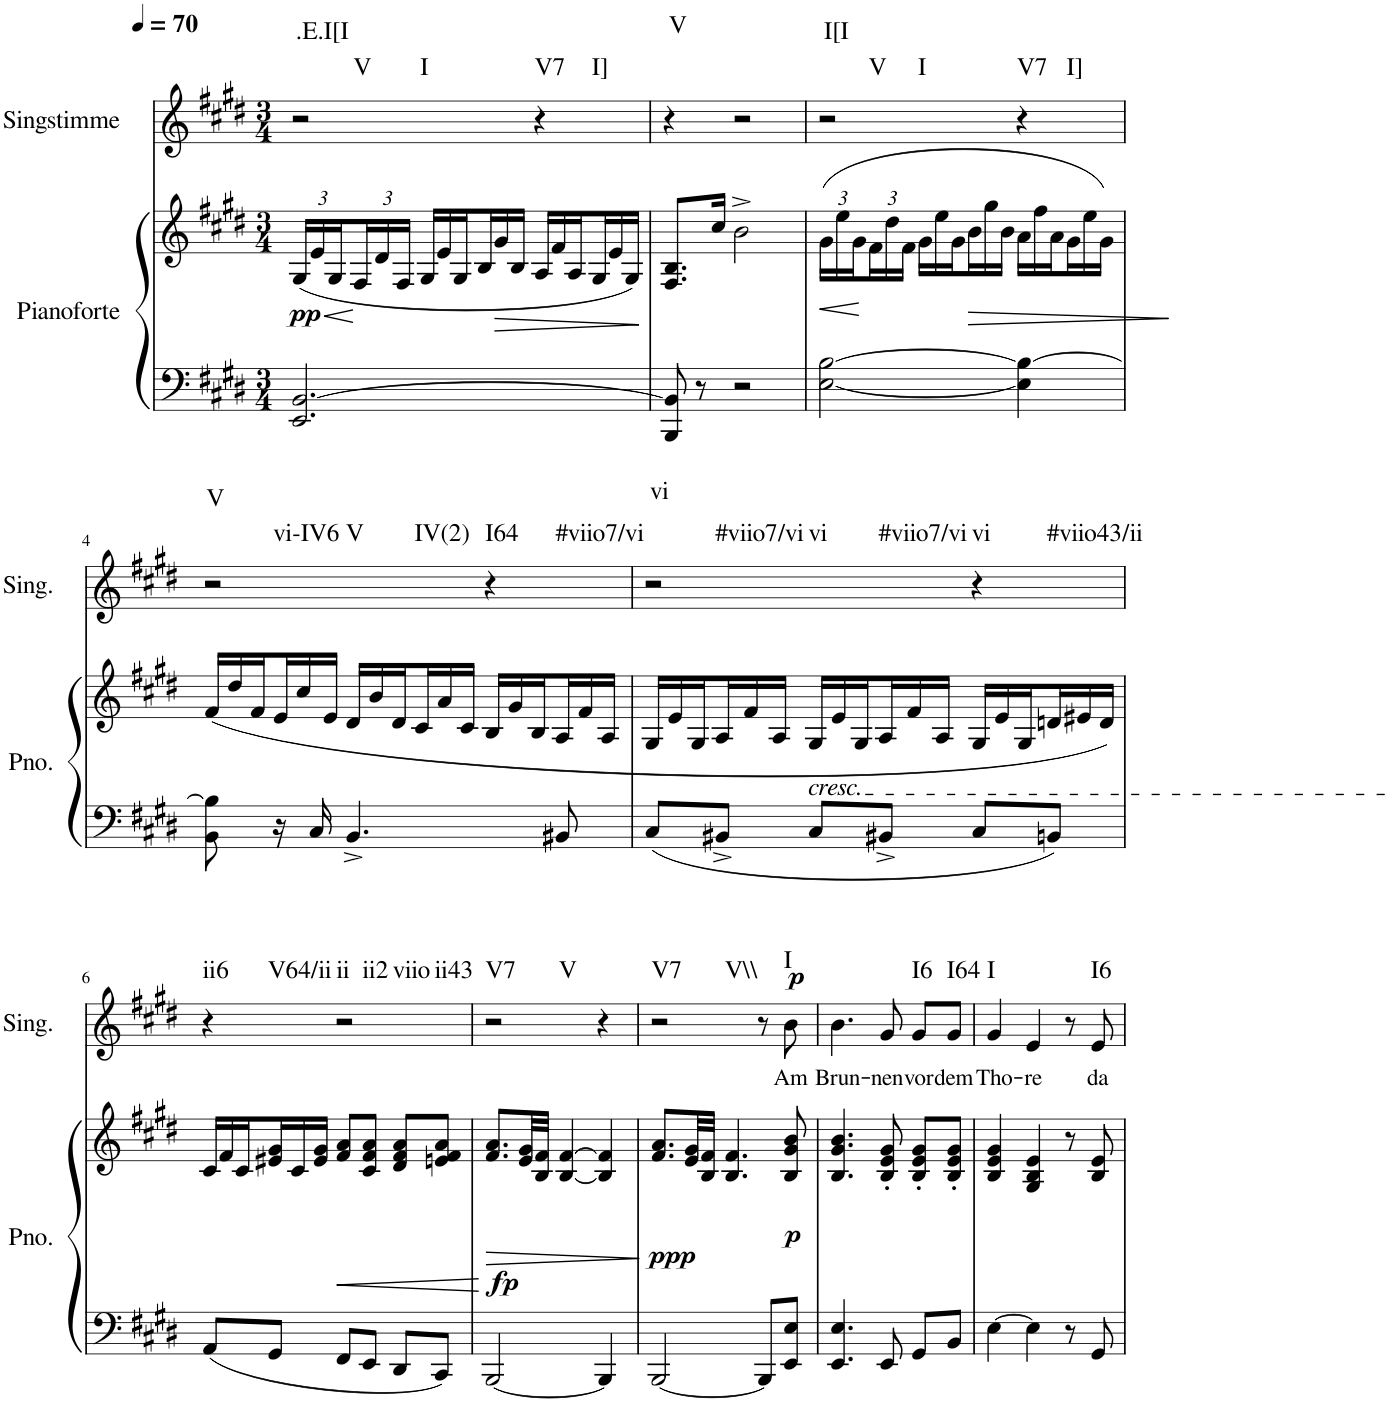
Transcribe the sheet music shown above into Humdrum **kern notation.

**kern	**kern	**dynam	**kern	**text	**dynam	**harte
*part2	*part2	*part2	*part1	*part1	*part1	*part1
*staff3	*staff2	*staff2/3	*staff1	*staff1	*staff1	*
*I"Pianoforte	*	*	*I"Singstimme	*	*	*
*I'Pno.	*	*	*I'Sing.	*	*	*
*clefF4	*clefG2	*	*clefG2	*	*	*
*k[f#c#g#d#]	*k[f#c#g#d#]	*	*k[f#c#g#d#]	*	*	*
*M3/4	*M3/4	*	*M3/4	*	*	*
*MM70	*MM70	*	*MM70	*	*	*
*	*Xbrackettup	*	*	*	*	*
=1	=1	=1	=1	=1	=1	=1
!	!	!LO:DY:a=2	!	!	!	!LO:H:n=1:kt=.E.I[I
!	!	!	!	!	!	!LO:H:n=2:kt=V
!	!	!	!	!	!	!LO:H:n=3:kt=I
2.EE/ [2.BB/	(24G#/LL	pp	2r	.	.	N N N
.	24e/	.	.	.	.	.
.	24G#/	.	.	.	.	.
.	24F#/	.	.	.	.	.
.	24d#/	.	.	.	.	.
.	24F#/JJ	.	.	.	.	.
*	*Xtuplet	*	*	*	*	*
.	24G#/LL	.	.	.	.	.
.	24e/	.	.	.	.	.
.	24G#/	.	.	.	.	.
.	24B/	.	.	.	.	.
!	!	!LO:HP:b	!	!	!	!
.	24g#/	>	.	.	.	.
.	24B/JJ	.	.	.	.	.
!	!	!	!	!	!	!LO:H:n=1:kt=V7
!	!	!	!	!	!	!LO:H:n=2:kt=I]
.	24A/LL	.	4r	.	.	N N
.	24f#/	.	.	.	.	.
.	24A/	.	.	.	.	.
.	24G#/	.	.	.	.	.
.	24e/	.	.	.	.	.
.	24G#/JJ)	.	.	.	.	.
.	.	]	.	.	.	.
=2	=2	=2	=2	=2	=2	=2
!	!	!	!	!	!	!LO:H:kt=V
8BBB/ 8BB/]	8.F#/ 8.B/L	.	4r	.	.	N
8r	.	.	.	.	.	.
.	16cc#/Jk	.	.	.	.	.
2r	2b^\	.	2r	.	.	.
=3	=3	=3	=3	=3	=3	=3
*	*tuplet	*	*	*	*	*
!	!	!	!	!	!	!LO:H:n=1:kt=I[I
!	!	!	!	!	!	!LO:H:n=2:kt=V
!	!	!	!	!	!	!LO:H:n=3:kt=I
[2E\ [2B\	(24g#\LL	.	2r	.	.	N N N
.	24ee\	.	.	.	.	.
.	24g#\	.	.	.	.	.
.	24f#\	.	.	.	.	.
.	24dd#\	.	.	.	.	.
.	24f#\JJ	.	.	.	.	.
*	*Xtuplet	*	*	*	*	*
.	24g#\LL	.	.	.	.	.
.	24ee\	.	.	.	.	.
.	24g#\	.	.	.	.	.
!	!	!LO:HP:b	!	!	!	!
.	24b\	>	.	.	.	.
.	24gg#\	]	.	.	.	.
.	24b\JJ	.	.	.	.	.
!	!	!	!	!	!	!LO:H:n=1:kt=V7
!	!	!	!	!	!	!LO:H:n=2:kt=I]
4E\] 4B\_	24a\LL	.	4r	.	.	N N
.	24ff#\	.	.	.	.	.
.	24a\	.	.	.	.	.
.	24g#\	.	.	.	.	.
.	24ee\	.	.	.	.	.
.	24g#\JJ)	.	.	.	.	.
!!LO:LB:g=z
=4	=4	=4	=4	=4	=4	=4
!	!	!	!	!	!	!LO:H:n=1:kt=V
!	!	!	!	!	!	!LO:H:n=2:kt=vi-IV6
!	!	!	!	!	!	!LO:H:n=3:kt=V
!	!	!	!	!	!	!LO:H:n=4:kt=IV(2)
8BB\ 8B\]	(24f#/LL	.	2r	.	.	N N N N
.	24dd#/	.	.	.	.	.
.	24f#/	.	.	.	.	.
16r	24e/	.	.	.	.	.
.	24cc#/	.	.	.	.	.
16C#/	.	.	.	.	.	.
.	24e/JJ	.	.	.	.	.
4.BB^/	24d#/LL	.	.	.	.	.
.	24b/	.	.	.	.	.
.	24d#/	.	.	.	.	.
.	24c#/	.	.	.	.	.
.	24a/	.	.	.	.	.
.	24c#/JJ	.	.	.	.	.
!	!	!	!	!	!	!LO:H:n=1:kt=I64
!	!	!	!	!	!	!LO:H:n=2:kt=#viio7/vi
.	24B/LL	.	4r	.	.	N N
.	24g#/	.	.	.	.	.
.	24B/	.	.	.	.	.
8BB#X/	24A/	.	.	.	.	.
.	24f#/	.	.	.	.	.
.	24A/JJ	.	.	.	.	.
=5	=5	=5	=5	=5	=5	=5
!	!	!	!	!	!	!LO:H:n=1:kt=vi
!	!	!	!	!	!	!LO:H:n=2:kt=#viio7/vi
!	!	!	!	!	!	!LO:H:n=3:kt=vi
!	!	!	!	!	!	!LO:H:n=4:kt=#viio7/vi
8C#/L	24G#/LL	.	2r	.	.	N N N N
.	24e/	.	.	.	.	.
.	24G#/	.	.	.	.	.
8BB#X^/J	24A/	.	.	.	.	.
.	24f#/	.	.	.	.	.
.	24A/JJ	.	.	.	.	.
!	!LO:TX:b:i:t=cresc.	!	!	!	!	!
8C#/L	24G#/LL	.	.	.	.	.
.	24e/	.	.	.	.	.
.	24G#/	.	.	.	.	.
8BB#X^/J	24A/	.	.	.	.	.
.	24f#/	.	.	.	.	.
.	24A/JJ	.	.	.	.	.
!	!	!	!	!	!	!LO:H:n=1:kt=vi
!	!	!	!	!	!	!LO:H:n=2:kt=#viio43/ii
8C#/L	24G#/LL	.	4r	.	.	N N
.	24e/	.	.	.	.	.
.	24G#/	.	.	.	.	.
8BBn/J	24dn/	.	.	.	.	.
.	24e#X/	.	.	.	.	.
.	24d/JJ)	.	.	.	.	.
!!LO:LB:g=z
=6	=6	=6	=6	=6	=6	=6
!	!	!	!	!	!	!LO:H:n=1:kt=ii6
!	!	!	!	!	!	!LO:H:n=2:kt=V64/ii
8AA/L	24c#/LL	.	4r	.	.	N N
.	24f#/	.	.	.	.	.
.	24c#/	.	.	.	.	.
8GG#/J	24e#X/ 24g#/	.	.	.	.	.
.	24c#/	.	.	.	.	.
.	24e#/ 24g#/JJ	.	.	.	.	.
!	!	!	!	!	!	!LO:H:n=1:kt=ii
!	!	!	!	!	!	!LO:H:n=2:kt=ii2
!	!	!	!	!	!	!LO:H:n=3:kt=viio
!	!	!	!	!	!	!LO:H:n=4:kt=ii43
8FF#/L	8f#/ 8a/L	.	2r	.	.	N N N N
8EE/J	8c#/ 8f#/ 8a/J	.	.	.	.	.
8DD#/L	8d#/ 8f#/ 8a/L	.	.	.	.	.
8CC#/J	8en/ 8f#/ 8a/J	.	.	.	.	.
=7	=7	=7	=7	=7	=7	=7
!	!	!LO:HP:b	!	!	!	!
!	!	!LO:DY:n=1:a=2	!	!	!	!LO:H:n=1:kt=V7
!	!	!	!	!	!	!LO:H:n=2:kt=V
[2BBB/	8.f#/ 8.a/L	> fp	2r	.	.	N N
.	32e/ 32g#/LL	.	.	.	.	.
.	32B/ 32f#/JJJ	.	.	.	.	.
.	[4B/ [4f#/	.	.	.	.	.
4BBB/]	4B/] 4f#/]	.	4r	.	.	.
.	.	]	.	.	.	.
=8	=8	=8	=8	=8	=8	=8
!	!	!LO:DY:b	!	!	!	!LO:H:n=1:kt=V7
!	!	!	!	!	!	!LO:H:n=2:kt=V\\
[2BBB/	8.f#/ 8.a/L	ppp	2r	.	.	N N
.	32e/ 32g#/LL	.	.	.	.	.
.	32B/ 32f#/JJJ	.	.	.	.	.
.	4.B/ 4.f#/	.	.	.	.	.
8BBB/L]	.	.	8r	.	.	.
!	!	!LO:DY:b	!	!LO:LY:b	!LO:DY:a	!LO:H:kt=I
8EE/ 8E/J	8B/ 8g#/ 8b/	p	8b\	Am	p	N
=9	=9	=9	=9	=9	=9	=9
!	!	!	!	!LO:LY:b	!	!
4.EE/ 4.E/	4.B/ 4.g#/ 4.b/	.	4.b\	Brun-	.	.
!	!	!	!	!LO:LY:b	!	!
8EE/	8B/' 8e/' 8g#/'	.	8g#/	-nen	.	.
!	!	!	!	!LO:LY:b	!	!LO:H:kt=I6
8GG#/L	8B/' 8e/' 8g#/'L	.	8g#/L	vor	.	N
!	!	!	!	!LO:LY:b	!	!LO:H:kt=I64
8BB/J	8B/' 8e/' 8g#/'J	.	8g#/J	dem	.	N
=10	=10	=10	=10	=10	=10	=10
!	!	!	!	!LO:LY:b	!	!LO:H:kt=I
[4E\	4B/ 4e/ 4g#/	.	4g#/	Tho-	.	N
!	!	!	!	!LO:LY:b	!	!
4E\]	4G#/ 4B/ 4e/	.	4e/	-re	.	.
8r	8r	.	8r	.	.	.
!	!	!	!	!LO:LY:b	!	!LO:H:kt=I6
8GG#/	8B/ 8e/	.	8e/	da	.	N
=	=	=	=	=	=	=
*-	*-	*-	*-	*-	*-	*-
